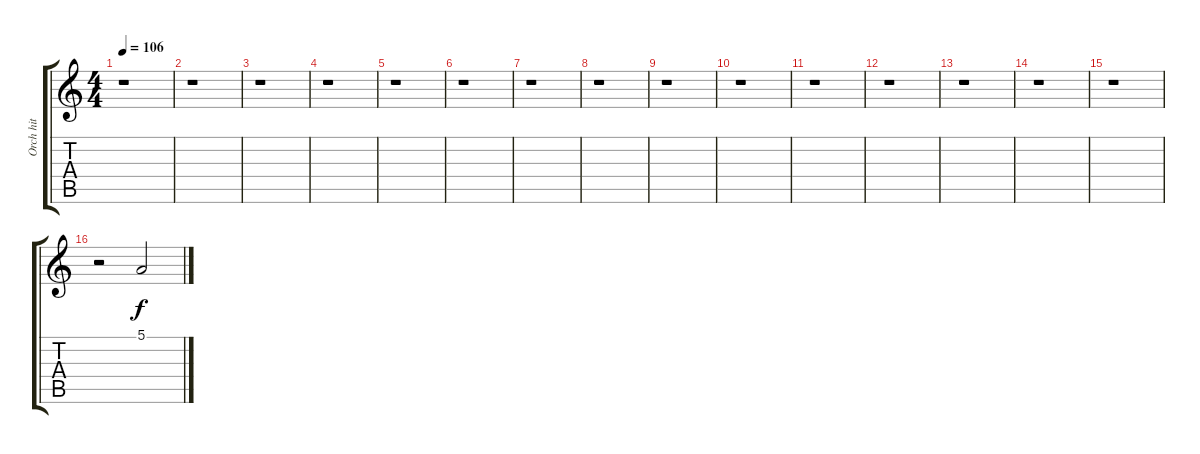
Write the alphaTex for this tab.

\track ("Orch hit" "Orch hit") {instrument orchestrahit}
\staff {score tabs}
\tuning (E4 B3 G3 D3 A2 E2) {hide}
\ts (4 4)
\tempo 106
\clef g2
\ks c
r.1{dy f} |
r.1 |
r.1 |
r.1 |
r.1 |
r.1 |
r.1 |
r.1 |
r.1 |
r.1 |
r.1 |
r.1 |
r.1 |
r.1 |
r.1 |
r.2 5.1.2
